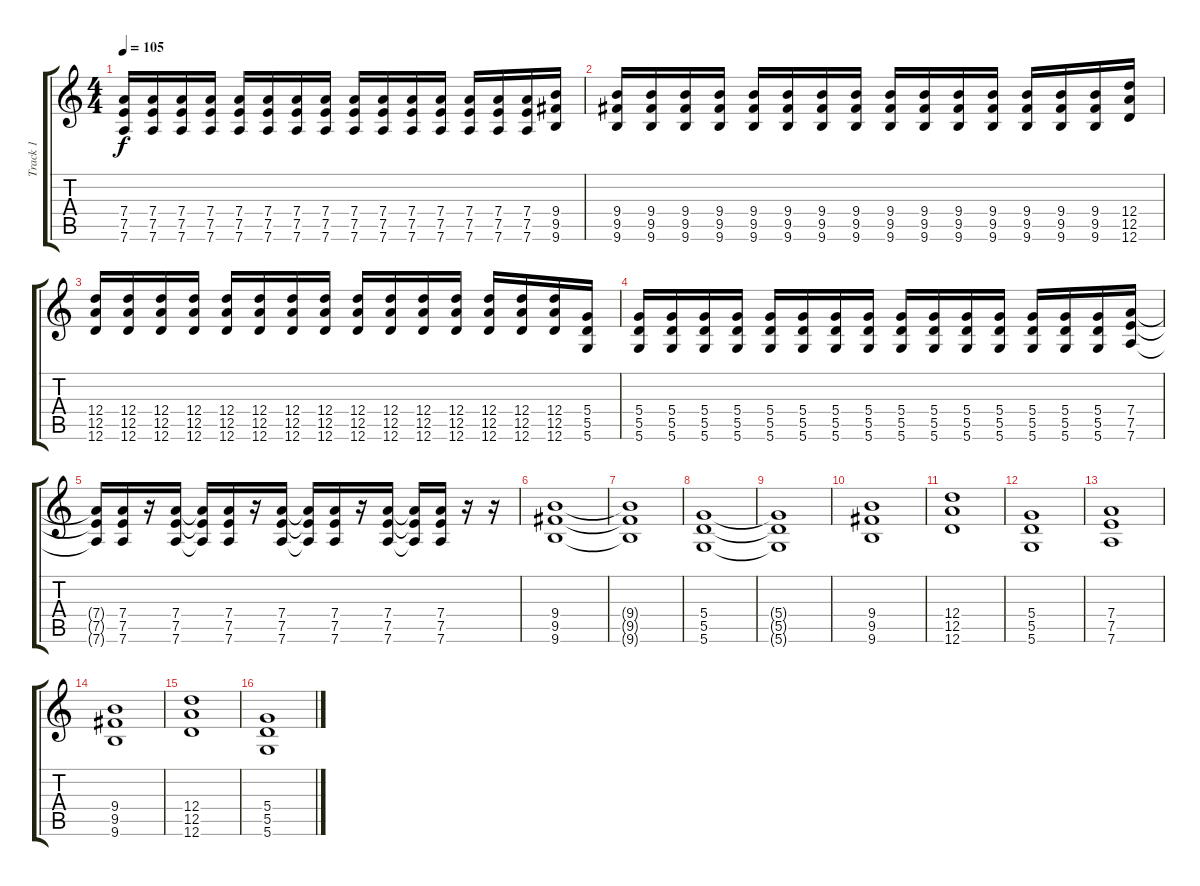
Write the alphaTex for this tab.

\track ("Track 1" "Track 1") {instrument distortionguitar}
\staff {score tabs}
\tuning (E4 B3 G3 D3 A2 D2) {hide}
\ts (4 4)
\tempo 105
\clef g2
\ks c
(7.4 7.5 7.6).16{dy f} (7.4 7.5 7.6).16 (7.4 7.5 7.6).16 (7.4 7.5 7.6).16 (7.4 7.5 7.6).16 (7.4 7.5 7.6).16 (7.4 7.5 7.6).16 (7.4 7.5 7.6).16 (7.4 7.5 7.6).16 (7.4 7.5 7.6).16 (7.4 7.5 7.6).16 (7.4 7.5 7.6).16 (7.4 7.5 7.6).16 (7.4 7.5 7.6).16 (7.4 7.5 7.6).16 (9.4 9.5 9.6).16 |
(9.4 9.5 9.6).16 (9.4 9.5 9.6).16 (9.4 9.5 9.6).16 (9.4 9.5 9.6).16 (9.4 9.5 9.6).16 (9.4 9.5 9.6).16 (9.4 9.5 9.6).16 (9.4 9.5 9.6).16 (9.4 9.5 9.6).16 (9.4 9.5 9.6).16 (9.4 9.5 9.6).16 (9.4 9.5 9.6).16 (9.4 9.5 9.6).16 (9.4 9.5 9.6).16 (9.4 9.5 9.6).16 (12.4 12.5 12.6).16 |
(12.4 12.5 12.6).16 (12.4 12.5 12.6).16 (12.4 12.5 12.6).16 (12.4 12.5 12.6).16 (12.4 12.5 12.6).16 (12.4 12.5 12.6).16 (12.4 12.5 12.6).16 (12.4 12.5 12.6).16 (12.4 12.5 12.6).16 (12.4 12.5 12.6).16 (12.4 12.5 12.6).16 (12.4 12.5 12.6).16 (12.4 12.5 12.6).16 (12.4 12.5 12.6).16 (12.4 12.5 12.6).16 (5.4 5.5 5.6).16 |
(5.4 5.5 5.6).16 (5.4 5.5 5.6).16 (5.4 5.5 5.6).16 (5.4 5.5 5.6).16 (5.4 5.5 5.6).16 (5.4 5.5 5.6).16 (5.4 5.5 5.6).16 (5.4 5.5 5.6).16 (5.4 5.5 5.6).16 (5.4 5.5 5.6).16 (5.4 5.5 5.6).16 (5.4 5.5 5.6).16 (5.4 5.5 5.6).16 (5.4 5.5 5.6).16 (5.4 5.5 5.6).16 (7.4 7.5 7.6).16 |
(7.4{t} 7.5{t} 7.6{t}).16 (7.4 7.5 7.6).16 r.16 (7.4 7.5 7.6).16 (7.4{t} 7.5{t} 7.6{t}).16 (7.4 7.5 7.6).16 r.16 (7.4 7.5 7.6).16 (7.4{t} 7.5{t} 7.6{t}).16 (7.4 7.5 7.6).16 r.16 (7.4 7.5 7.6).16 (7.4{t} 7.5{t} 7.6{t}).16 (7.4 7.5 7.6).16 r.16 r.16 |
(9.4 9.5 9.6).1 |
(9.4{t} 9.5{t} 9.6{t}).1 |
(5.4 5.5 5.6).1 |
(5.4{t} 5.5{t} 5.6{t}).1 |
(9.4 9.5 9.6).1 |
(12.4 12.5 12.6).1 |
(5.4 5.5 5.6).1 |
(7.4 7.5 7.6).1 |
(9.4 9.5 9.6).1 |
(12.4 12.5 12.6).1 |
(5.4 5.5 5.6).1
